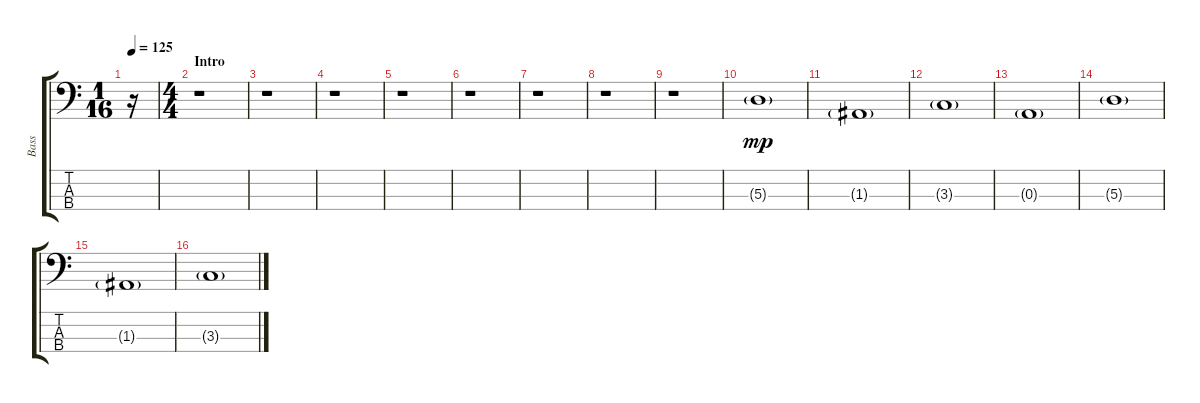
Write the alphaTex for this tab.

\track ("Bass" "Bass") {instrument electricbassfinger}
\staff {score tabs}
\tuning (G2 D2 A1 E1) {hide}
\ts (1 16)
\tempo 125
\clef f4
\ks c
r.16{dy mp instrument electricbassfinger} |
\ts (4 4)
\section ("" "Intro")
r.1 |
r.1 |
r.1 |
r.1 |
r.1 |
r.1 |
r.1 |
r.1 |
5.3{g}.1 |
1.3{g}.1 |
3.3{g}.1 |
0.3{g}.1 |
5.3{g}.1 |
1.3{g}.1 |
3.3{g}.1
